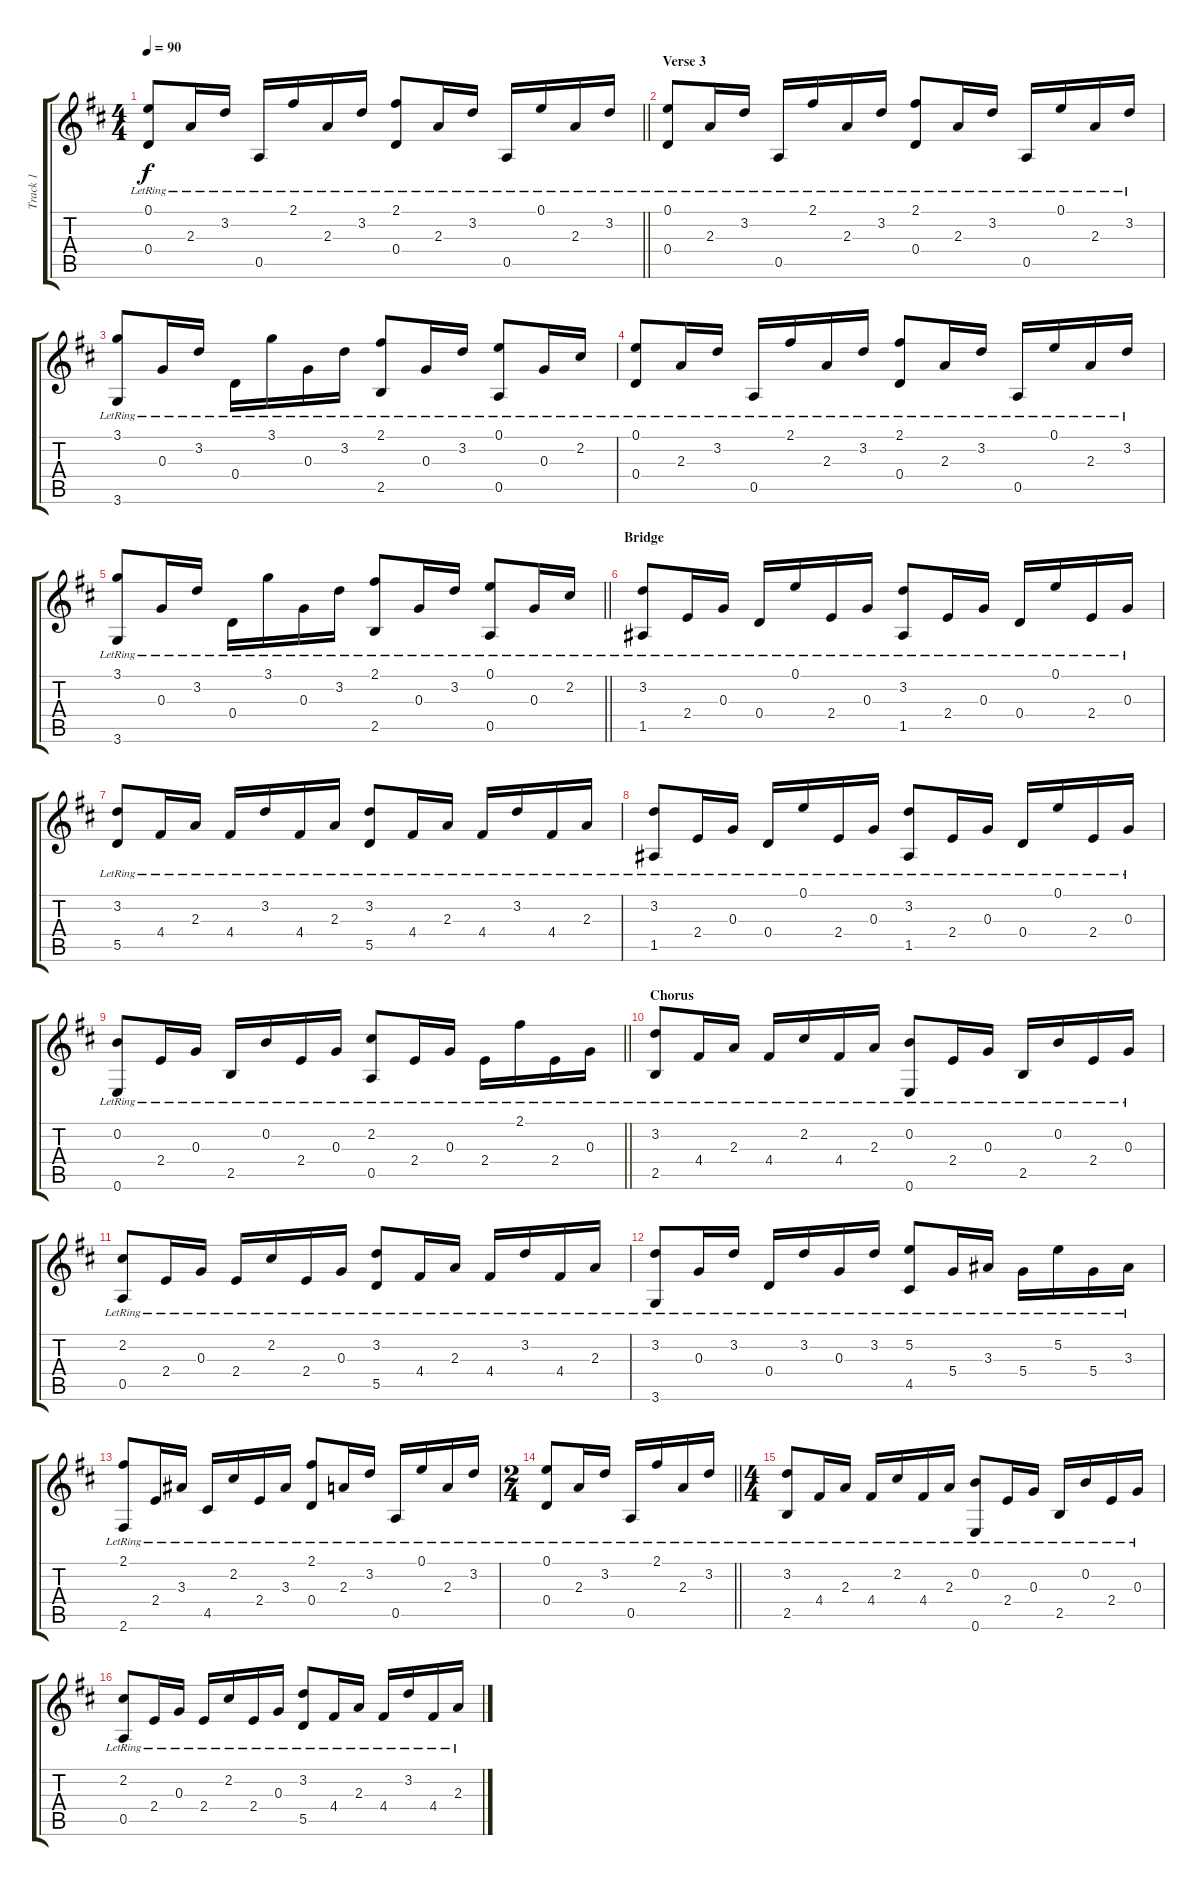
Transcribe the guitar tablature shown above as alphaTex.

\track ("Track 1" "Track 1") {instrument acousticguitarsteel}
\staff {score tabs}
\tuning (E4 B3 G3 D3 A2 E2) {hide}
\ts (4 4)
\tempo 90
\clef g2
\barLineRight lightlight
\ks d
(0.1{lr} 0.4{lr}).8{dy f} 2.3{lr}.16 3.2{lr}.16 0.5{lr}.16 2.1{lr}.16 2.3{lr}.16 3.2{lr}.16 (2.1{lr} 0.4{lr}).8 2.3{lr}.16 3.2{lr}.16 0.5{lr}.16 0.1{lr}.16 2.3{lr}.16 3.2{lr}.16 |
\section ("" "Verse 3")
(0.1{lr} 0.4{lr}).8 2.3{lr}.16 3.2{lr}.16 0.5{lr}.16 2.1{lr}.16 2.3{lr}.16 3.2{lr}.16 (2.1{lr} 0.4{lr}).8 2.3{lr}.16 3.2{lr}.16 0.5{lr}.16 0.1{lr}.16 2.3{lr}.16 3.2{lr}.16 |
(3.1{lr} 3.6{lr}).8 0.3{lr}.16 3.2{lr}.16 0.4{lr}.16 3.1{lr}.16 0.3{lr}.16 3.2{lr}.16 (2.1{lr} 2.5{lr}).8 0.3{lr}.16 3.2{lr}.16 (0.1{lr} 0.5{lr}).8 0.3{lr}.16 2.2{lr}.16 |
(0.1{lr} 0.4{lr}).8 2.3{lr}.16 3.2{lr}.16 0.5{lr}.16 2.1{lr}.16 2.3{lr}.16 3.2{lr}.16 (2.1{lr} 0.4{lr}).8 2.3{lr}.16 3.2{lr}.16 0.5{lr}.16 0.1{lr}.16 2.3{lr}.16 3.2{lr}.16 |
\barLineRight lightlight
(3.1{lr} 3.6{lr}).8 0.3{lr}.16 3.2{lr}.16 0.4{lr}.16 3.1{lr}.16 0.3{lr}.16 3.2{lr}.16 (2.1{lr} 2.5{lr}).8 0.3{lr}.16 3.2{lr}.16 (0.1{lr} 0.5{lr}).8 0.3{lr}.16 2.2{lr}.16 |
\section ("" "Bridge")
(3.2{lr} 1.5{lr}).8 2.4{lr}.16 0.3{lr}.16 0.4{lr}.16 0.1{lr}.16 2.4{lr}.16 0.3{lr}.16 (3.2{lr} 1.5{lr}).8 2.4{lr}.16 0.3{lr}.16 0.4{lr}.16 0.1{lr}.16 2.4{lr}.16 0.3{lr}.16 |
(3.2{lr} 5.5{lr}).8 4.4{lr}.16 2.3{lr}.16 4.4{lr}.16 3.2{lr}.16 4.4{lr}.16 2.3{lr}.16 (3.2{lr} 5.5{lr}).8 4.4{lr}.16 2.3{lr}.16 4.4{lr}.16 3.2{lr}.16 4.4{lr}.16 2.3{lr}.16 |
(3.2{lr} 1.5{lr}).8 2.4{lr}.16 0.3{lr}.16 0.4{lr}.16 0.1{lr}.16 2.4{lr}.16 0.3{lr}.16 (3.2{lr} 1.5{lr}).8 2.4{lr}.16 0.3{lr}.16 0.4{lr}.16 0.1{lr}.16 2.4{lr}.16 0.3{lr}.16 |
\barLineRight lightlight
(0.2{lr} 0.6{lr}).8 2.4{lr}.16 0.3{lr}.16 2.5{lr}.16 0.2{lr}.16 2.4{lr}.16 0.3{lr}.16 (2.2{lr} 0.5{lr}).8 2.4{lr}.16 0.3{lr}.16 2.4{lr}.16 2.1{lr}.16 2.4{lr}.16 0.3{lr}.16 |
\section ("" "Chorus")
(3.2{lr} 2.5{lr}).8 4.4{lr}.16 2.3{lr}.16 4.4{lr}.16 2.2{lr}.16 4.4{lr}.16 2.3{lr}.16 (0.2{lr} 0.6{lr}).8 2.4{lr}.16 0.3{lr}.16 2.5{lr}.16 0.2{lr}.16 2.4{lr}.16 0.3{lr}.16 |
(2.2{lr} 0.5{lr}).8 2.4{lr}.16 0.3{lr}.16 2.4{lr}.16 2.2{lr}.16 2.4{lr}.16 0.3{lr}.16 (3.2{lr} 5.5{lr}).8 4.4{lr}.16 2.3{lr}.16 4.4{lr}.16 3.2{lr}.16 4.4{lr}.16 2.3{lr}.16 |
(3.2{lr} 3.6{lr}).8 0.3{lr}.16 3.2{lr}.16 0.4{lr}.16 3.2{lr}.16 0.3{lr}.16 3.2{lr}.16 (5.2{lr} 4.5{lr}).8 5.4{lr}.16 3.3{lr}.16 5.4{lr}.16 5.2{lr}.16 5.4{lr}.16 3.3{lr}.16 |
(2.1{lr} 2.6{lr}).8 2.4{lr}.16 3.3{lr}.16 4.5{lr}.16 2.2{lr}.16 2.4{lr}.16 3.3{lr}.16 (2.1{lr} 0.4{lr}).8 2.3{lr}.16 3.2{lr}.16 0.5{lr}.16 0.1{lr}.16 2.3{lr}.16 3.2{lr}.16 |
\ts (2 4)
\barLineRight lightlight
(0.1{lr} 0.4{lr}).8 2.3{lr}.16 3.2{lr}.16 0.5{lr}.16 2.1{lr}.16 2.3{lr}.16 3.2{lr}.16 |
\ts (4 4)
(3.2{lr} 2.5{lr}).8 4.4{lr}.16 2.3{lr}.16 4.4{lr}.16 2.2{lr}.16 4.4{lr}.16 2.3{lr}.16 (0.2{lr} 0.6{lr}).8 2.4{lr}.16 0.3{lr}.16 2.5{lr}.16 0.2{lr}.16 2.4{lr}.16 0.3{lr}.16 |
(2.2{lr} 0.5{lr}).8 2.4{lr}.16 0.3{lr}.16 2.4{lr}.16 2.2{lr}.16 2.4{lr}.16 0.3{lr}.16 (3.2{lr} 5.5{lr}).8 4.4{lr}.16 2.3{lr}.16 4.4{lr}.16 3.2{lr}.16 4.4{lr}.16 2.3{lr}.16
